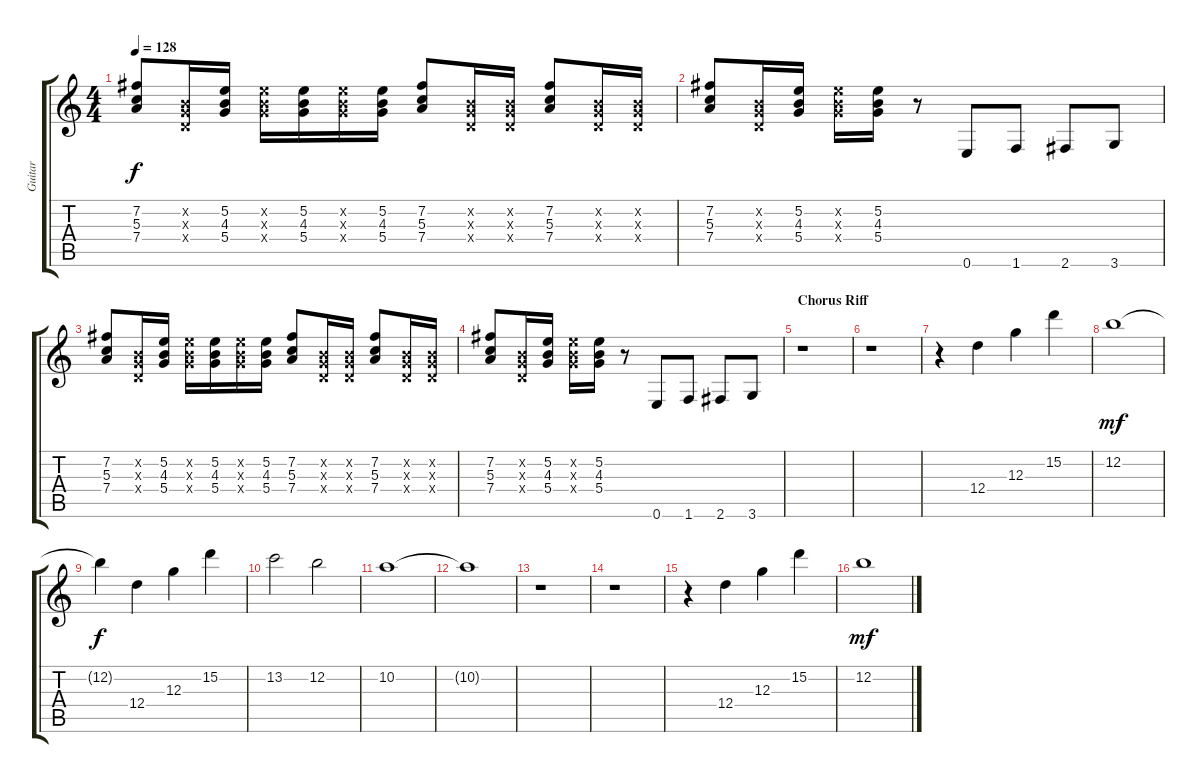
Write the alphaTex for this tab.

\track ("Guitar" "Guitar") {instrument distortionguitar}
\staff {score tabs}
\tuning (E4 B3 G3 D3 A2 E2) {hide}
\ts (4 4)
\tempo 128
\clef g2
\ks c
(7.2 5.3 7.4).8{dy f} (0.2{x} 0.3{x} 0.4{x}).16 (5.2 4.3 5.4).16 (5.2{x} 4.3{x} 5.4{x}).16 (5.2 4.3 5.4).16 (5.2{x} 4.3{x} 5.4{x}).16 (5.2 4.3 5.4).16 (7.2 5.3 7.4).8 (0.2{x} 0.3{x} 0.4{x}).16 (0.2{x} 0.3{x} 0.4{x}).16 (7.2 5.3 7.4).8 (0.2{x} 0.3{x} 0.4{x}).16 (0.2{x} 0.3{x} 0.4{x}).16 |
(7.2 5.3 7.4).8 (0.2{x} 0.3{x} 0.4{x}).16 (5.2 4.3 5.4).16 (5.2{x} 4.3{x} 5.4{x}).16 (5.2 4.3 5.4).16 r.8 0.6.8 1.6.8 2.6.8 3.6.8 |
(7.2 5.3 7.4).8 (0.2{x} 0.3{x} 0.4{x}).16 (5.2 4.3 5.4).16 (5.2{x} 4.3{x} 5.4{x}).16 (5.2 4.3 5.4).16 (5.2{x} 4.3{x} 5.4{x}).16 (5.2 4.3 5.4).16 (7.2 5.3 7.4).8 (0.2{x} 0.3{x} 0.4{x}).16 (0.2{x} 0.3{x} 0.4{x}).16 (7.2 5.3 7.4).8 (0.2{x} 0.3{x} 0.4{x}).16 (0.2{x} 0.3{x} 0.4{x}).16 |
(7.2 5.3 7.4).8 (0.2{x} 0.3{x} 0.4{x}).16 (5.2 4.3 5.4).16 (5.2{x} 4.3{x} 5.4{x}).16 (5.2 4.3 5.4).16 r.8 0.6.8 1.6.8 2.6.8 3.6.8 |
\section ("" "Chorus Riff")
r.1{volume 8} |
r.1 |
r.4 12.4.4 12.3.4 15.2.4 |
12.2.1{dy mf} |
12.2{t}.4{dy f} 12.4.4 12.3.4 15.2.4 |
13.2.2 12.2.2 |
10.2.1 |
10.2{t}.1 |
r.1 |
r.1 |
r.4 12.4.4 12.3.4 15.2.4 |
12.2.1{dy mf}
